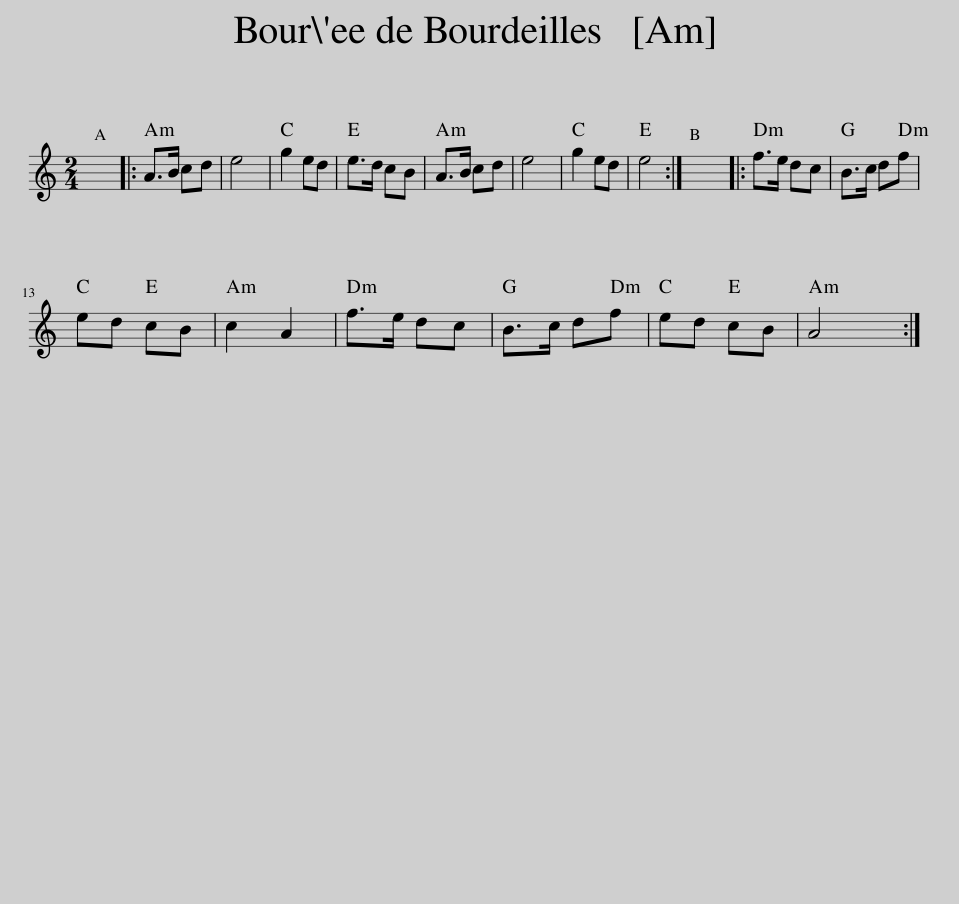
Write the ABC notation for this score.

X:1
L:1/8
M:2/4
I:linebreak $
K:C
V:1 treble
V:1
 x4 |: A>B cd | e4 | g2 ed | e>d cB | %5
 A>B cd | e4 | g2 ed | e4 :| x4 |: %10
 f>e dc | B>c df |$ ed cB | c2 A2 | f>e dc | %15
 B>c df | ed cB | A4 :| %18
